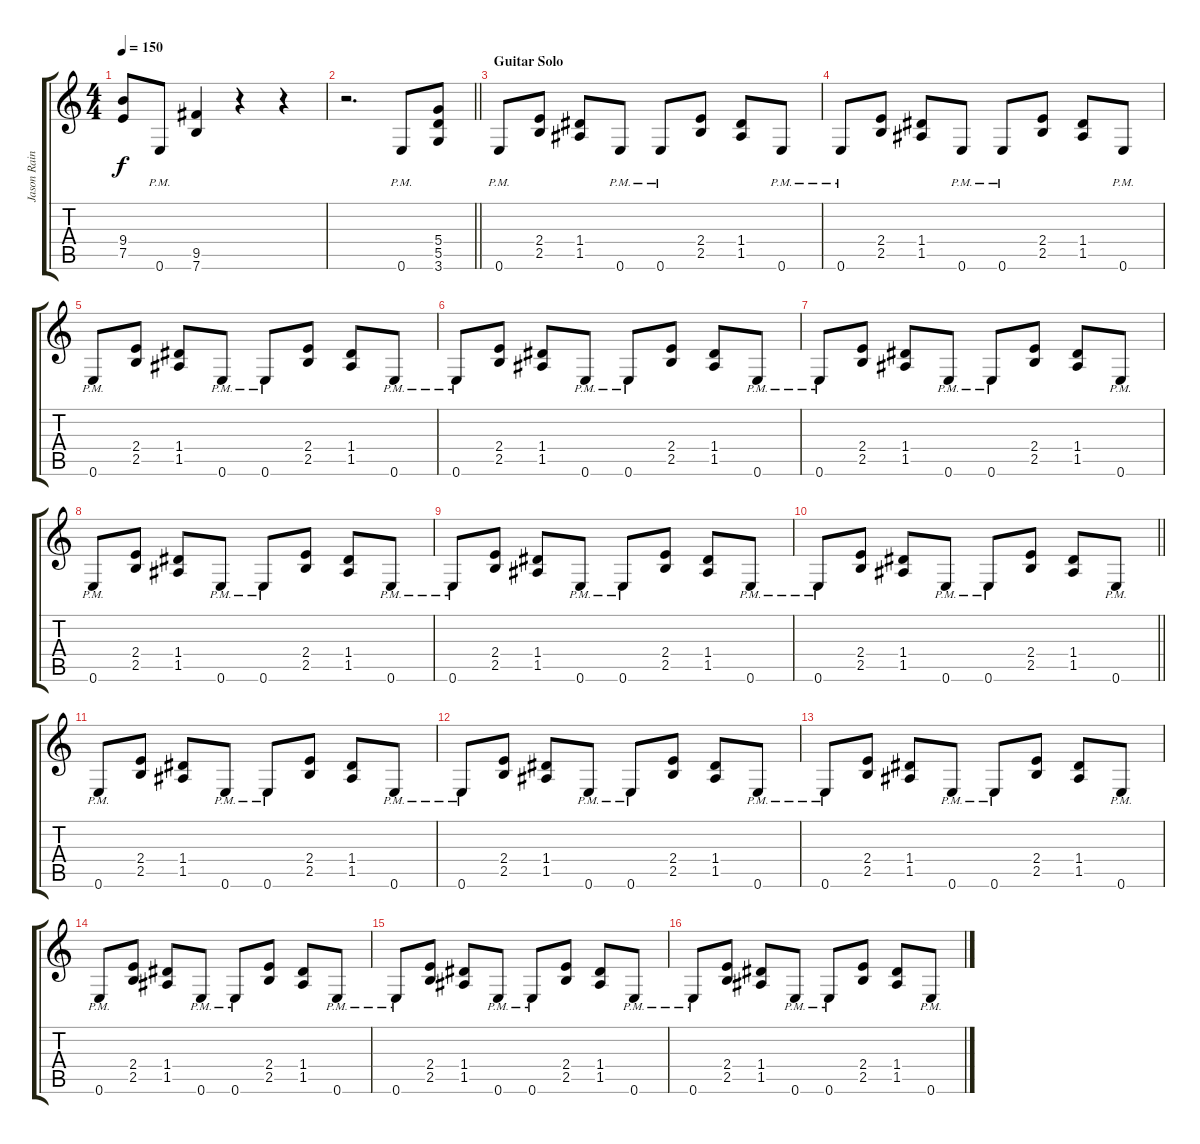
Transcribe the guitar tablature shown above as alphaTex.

\track ("Jason Rainey" "Jason Rain") {instrument distortionguitar}
\staff {score tabs}
\tuning (E4 B3 G3 D3 A2 E2) {hide}
\ts (4 4)
\tempo 150
\clef g2
\ks c
(9.4 7.5).8{dy f} 0.6{pm}.8 (9.5 7.6).4 r.4 r.4 |
\barLineRight lightlight
r.2{d} 0.6{pm}.8 (5.4 5.5 3.6).8 |
\section ("" "Guitar Solo")
0.6{pm}.8 (2.4 2.5).8 (1.4 1.5).8 0.6{pm}.8 0.6{pm}.8 (2.4 2.5).8 (1.4 1.5).8 0.6{pm}.8 |
0.6{pm}.8 (2.4 2.5).8 (1.4 1.5).8 0.6{pm}.8 0.6{pm}.8 (2.4 2.5).8 (1.4 1.5).8 0.6{pm}.8 |
0.6{pm}.8 (2.4 2.5).8 (1.4 1.5).8 0.6{pm}.8 0.6{pm}.8 (2.4 2.5).8 (1.4 1.5).8 0.6{pm}.8 |
0.6{pm}.8 (2.4 2.5).8 (1.4 1.5).8 0.6{pm}.8 0.6{pm}.8 (2.4 2.5).8 (1.4 1.5).8 0.6{pm}.8 |
0.6{pm}.8 (2.4 2.5).8 (1.4 1.5).8 0.6{pm}.8 0.6{pm}.8 (2.4 2.5).8 (1.4 1.5).8 0.6{pm}.8 |
0.6{pm}.8 (2.4 2.5).8 (1.4 1.5).8 0.6{pm}.8 0.6{pm}.8 (2.4 2.5).8 (1.4 1.5).8 0.6{pm}.8 |
0.6{pm}.8 (2.4 2.5).8 (1.4 1.5).8 0.6{pm}.8 0.6{pm}.8 (2.4 2.5).8 (1.4 1.5).8 0.6{pm}.8 |
\barLineRight lightlight
0.6{pm}.8 (2.4 2.5).8 (1.4 1.5).8 0.6{pm}.8 0.6{pm}.8 (2.4 2.5).8 (1.4 1.5).8 0.6{pm}.8 |
0.6{pm}.8 (2.4 2.5).8 (1.4 1.5).8 0.6{pm}.8 0.6{pm}.8 (2.4 2.5).8 (1.4 1.5).8 0.6{pm}.8 |
0.6{pm}.8 (2.4 2.5).8 (1.4 1.5).8 0.6{pm}.8 0.6{pm}.8 (2.4 2.5).8 (1.4 1.5).8 0.6{pm}.8 |
0.6{pm}.8 (2.4 2.5).8 (1.4 1.5).8 0.6{pm}.8 0.6{pm}.8 (2.4 2.5).8 (1.4 1.5).8 0.6{pm}.8 |
0.6{pm}.8 (2.4 2.5).8 (1.4 1.5).8 0.6{pm}.8 0.6{pm}.8 (2.4 2.5).8 (1.4 1.5).8 0.6{pm}.8 |
0.6{pm}.8 (2.4 2.5).8 (1.4 1.5).8 0.6{pm}.8 0.6{pm}.8 (2.4 2.5).8 (1.4 1.5).8 0.6{pm}.8 |
0.6{pm}.8 (2.4 2.5).8 (1.4 1.5).8 0.6{pm}.8 0.6{pm}.8 (2.4 2.5).8 (1.4 1.5).8 0.6{pm}.8
